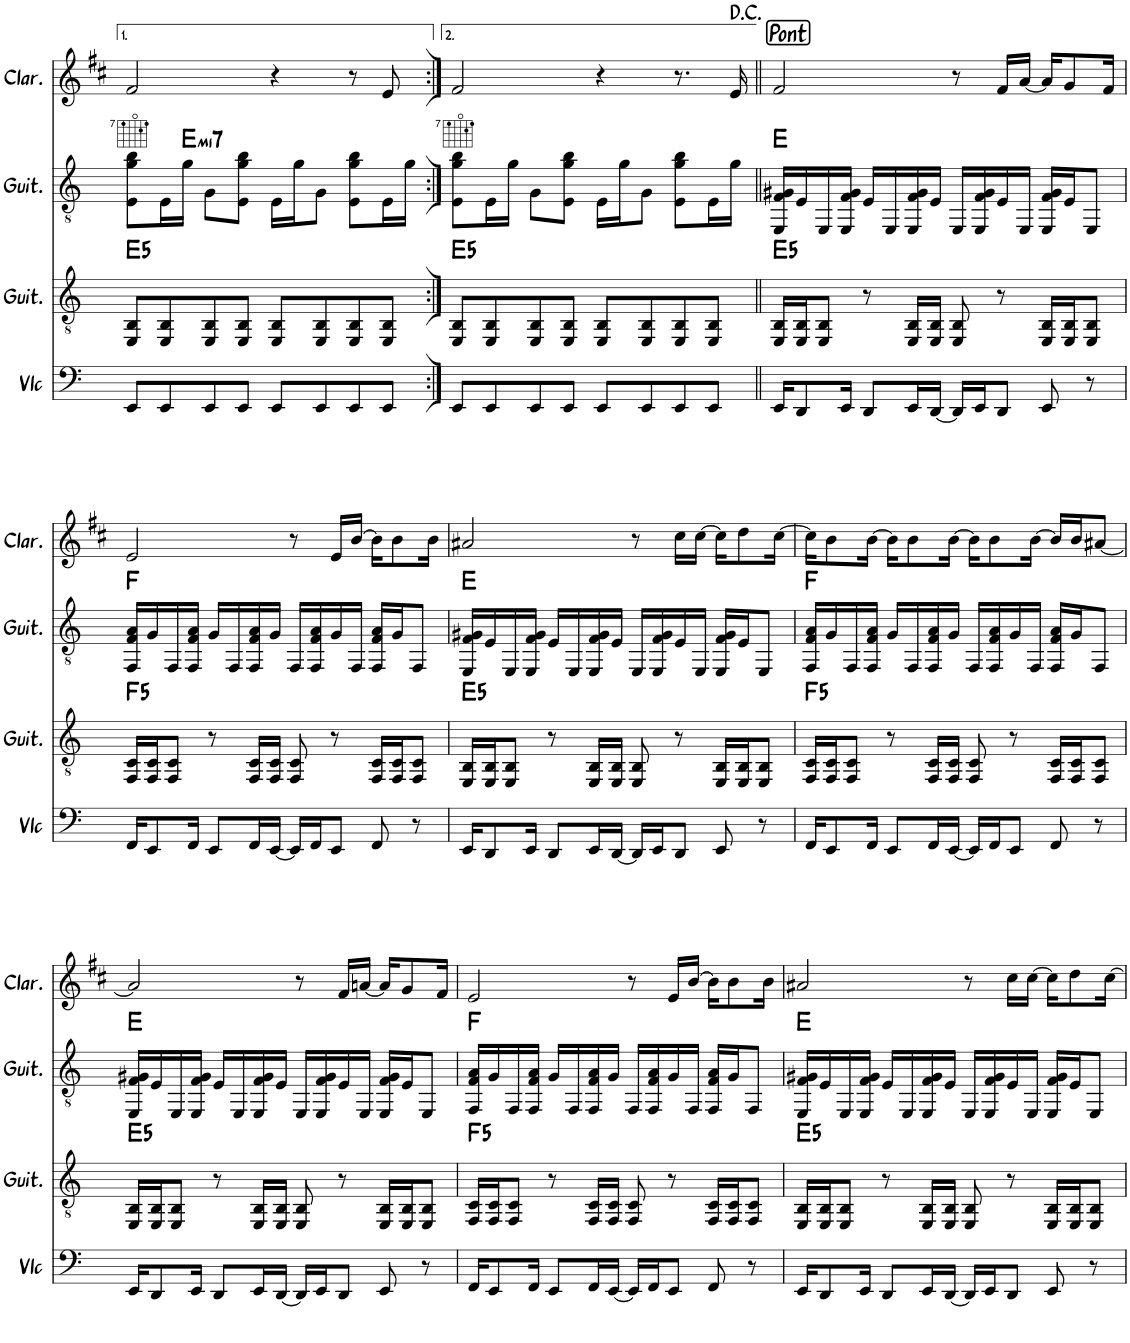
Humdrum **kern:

**kern	**kern	**kern	**harte	**kern
*part4	*part3	*part2	*part2	*part1
*staff4	*staff3	*staff2	*	*staff1
*I"Violoncelle	*I"Guitare Classique	*I"Guitare Classique	*	*I"Clarinette
*I'Vlc	*I'Guit.	*I'Guit.	*	*I'Clar.
!!LO:PB:g=z
*clefF4	*clefGv2	*clefGv2	*	*clefG2
*	*	*	*	*Trd1c2
*k[]	*k[]	*k[]	*	*k[f#c#]
*M4/4	*M4/4	*M4/4	*	*M4/4
=12	=12	=12	=12	=12
8EE/L	8EE/ 8BB/L	8E\ 8g\ 8b\L	.	2f#/
8EE/	8EE/ 8BB/	16E\L	.	.
!	!	!	!LO:H:kt=mi7	!
.	.	16g\JJ	E:min7	.
8EE/	8EE/ 8BB/	8G\L	.	.
8EE/J	8EE/ 8BB/J	8E\ 8g\ 8b\J	.	.
8EE/L	8EE/ 8BB/L	16E\LL	.	4r
.	.	16g\J	.	.
8EE/	8EE/ 8BB/	8G\J	.	.
8EE/	8EE/ 8BB/	8E\ 8g\ 8b\L	.	8r
8EE/J	8EE/ 8BB/J	16E\L	.	8e/
.	.	16g\JJ	.	.
=13:|!	=13:|!	=13:|!	=13:|!	=13:|!
8EE/L	8EE/ 8BB/L	8E\ 8g\ 8b\L	.	2f#/
8EE/	8EE/ 8BB/	16E\L	.	.
.	.	16g\JJ	.	.
8EE/	8EE/ 8BB/	8G\L	.	.
8EE/J	8EE/ 8BB/J	8E\ 8g\ 8b\J	.	.
8EE/L	8EE/ 8BB/L	16E\LL	.	4r
.	.	16g\J	.	.
8EE/	8EE/ 8BB/	8G\J	.	.
8EE/	8EE/ 8BB/	8E\ 8g\ 8b\L	.	8.r
8EE/J	8EE/ 8BB/J	16E\L	.	.
.	.	16g\JJ	.	16e/
!!LO:REH:place=s1:a:rj:fs=14:t=Pont
=14||	=14||	=14||	=14||	=14||
16EE/KL	16EE/ 16BB/LL	16EE/ 16F/ 16G#X/LL	E:maj	2f#/
8DD/	16EE/ 16BB/J	16E/	.	.
.	8EE/ 8BB/J	16EE/	.	.
16EE/Jk	.	16EE/ 16F/ 16G#/JJ	.	.
8DD/L	8r	16E/LL	.	.
.	.	16EE/	.	.
16EE/L	16EE/ 16BB/LL	16EE/ 16F/ 16G#/	.	.
[16DD/JJ	16EE/ 16BB/JJ	16E/JJ	.	.
16DD/LL]	8EE/ 8BB/	16EE/LL	.	8r
16EE/J	.	16EE/ 16F/ 16G#/	.	.
8DD/J	8r	16E/	.	16f#/LL
.	.	16EE/JJ	.	[16a/JJ
8EE/	16EE/ 16BB/LL	16EE/ 16F/ 16G#/LL	.	16a/KL]
.	16EE/ 16BB/J	16E/J	.	8g/
8r	8EE/ 8BB/J	8EE/J	.	.
.	.	.	.	16f#/Jk
!!LO:LB:g=z
=15	=15	=15	=15	=15
16FF/KL	16FF/ 16C/LL	16FF/ 16F/ 16A/LL	F:maj	2e/
8EE/	16FF/ 16C/J	16G/	.	.
.	8FF/ 8C/J	16FF/	.	.
16FF/Jk	.	16FF/ 16F/ 16A/JJ	.	.
8EE/L	8r	16G/LL	.	.
.	.	16FF/	.	.
16FF/L	16FF/ 16C/LL	16FF/ 16F/ 16A/	.	.
[16EE/JJ	16FF/ 16C/JJ	16G/JJ	.	.
16EE/LL]	8FF/ 8C/	16FF/LL	.	8r
16FF/J	.	16FF/ 16F/ 16A/	.	.
8EE/J	8r	16G/	.	16e/LL
.	.	16FF/JJ	.	[16b/JJ
8FF/	16FF/ 16C/LL	16FF/ 16F/ 16A/LL	.	16b\KL]
.	16FF/ 16C/J	16G/J	.	8b\
8r	8FF/ 8C/J	8FF/J	.	.
.	.	.	.	16b\Jk
=16	=16	=16	=16	=16
16EE/KL	16EE/ 16BB/LL	16EE/ 16F/ 16G#X/LL	E:maj	2a#X/
8DD/	16EE/ 16BB/J	16E/	.	.
.	8EE/ 8BB/J	16EE/	.	.
16EE/Jk	.	16EE/ 16F/ 16G#/JJ	.	.
8DD/L	8r	16E/LL	.	.
.	.	16EE/	.	.
16EE/L	16EE/ 16BB/LL	16EE/ 16F/ 16G#/	.	.
[16DD/JJ	16EE/ 16BB/JJ	16E/JJ	.	.
16DD/LL]	8EE/ 8BB/	16EE/LL	.	8r
16EE/J	.	16EE/ 16F/ 16G#/	.	.
8DD/J	8r	16E/	.	16cc#\LL
.	.	16EE/JJ	.	[16cc#\JJ
8EE/	16EE/ 16BB/LL	16EE/ 16F/ 16G#/LL	.	16cc#\KL]
.	16EE/ 16BB/J	16E/J	.	8dd\
8r	8EE/ 8BB/J	8EE/J	.	.
.	.	.	.	[16cc#\Jk
=17	=17	=17	=17	=17
16FF/KL	16FF/ 16C/LL	16FF/ 16F/ 16A/LL	F:maj	16cc#\KL]
8EE/	16FF/ 16C/J	16G/	.	8b\
.	8FF/ 8C/J	16FF/	.	.
16FF/Jk	.	16FF/ 16F/ 16A/JJ	.	[16b\Jk
8EE/L	8r	16G/LL	.	16b\KL]
.	.	16FF/	.	8b\
16FF/L	16FF/ 16C/LL	16FF/ 16F/ 16A/	.	.
[16EE/JJ	16FF/ 16C/JJ	16G/JJ	.	[16b\Jk
16EE/LL]	8FF/ 8C/	16FF/LL	.	16b\KL]
16FF/J	.	16FF/ 16F/ 16A/	.	8b\
8EE/J	8r	16G/	.	.
.	.	16FF/JJ	.	[16b\Jk
8FF/	16FF/ 16C/LL	16FF/ 16F/ 16A/LL	.	16b/LL]
.	16FF/ 16C/J	16G/J	.	16b/J
8r	8FF/ 8C/J	8FF/J	.	[8a#X/J
!!LO:LB:g=z
=18	=18	=18	=18	=18
16EE/KL	16EE/ 16BB/LL	16EE/ 16F/ 16G#X/LL	E:maj	2a#/]
8DD/	16EE/ 16BB/J	16E/	.	.
.	8EE/ 8BB/J	16EE/	.	.
16EE/Jk	.	16EE/ 16F/ 16G#/JJ	.	.
8DD/L	8r	16E/LL	.	.
.	.	16EE/	.	.
16EE/L	16EE/ 16BB/LL	16EE/ 16F/ 16G#/	.	.
[16DD/JJ	16EE/ 16BB/JJ	16E/JJ	.	.
16DD/LL]	8EE/ 8BB/	16EE/LL	.	8r
16EE/J	.	16EE/ 16F/ 16G#/	.	.
8DD/J	8r	16E/	.	16f#/LL
.	.	16EE/JJ	.	[16an/JJ
8EE/	16EE/ 16BB/LL	16EE/ 16F/ 16G#/LL	.	16a/KL]
.	16EE/ 16BB/J	16E/J	.	8g/
8r	8EE/ 8BB/J	8EE/J	.	.
.	.	.	.	16f#/Jk
=19	=19	=19	=19	=19
16FF/KL	16FF/ 16C/LL	16FF/ 16F/ 16A/LL	F:maj	2e/
8EE/	16FF/ 16C/J	16G/	.	.
.	8FF/ 8C/J	16FF/	.	.
16FF/Jk	.	16FF/ 16F/ 16A/JJ	.	.
8EE/L	8r	16G/LL	.	.
.	.	16FF/	.	.
16FF/L	16FF/ 16C/LL	16FF/ 16F/ 16A/	.	.
[16EE/JJ	16FF/ 16C/JJ	16G/JJ	.	.
16EE/LL]	8FF/ 8C/	16FF/LL	.	8r
16FF/J	.	16FF/ 16F/ 16A/	.	.
8EE/J	8r	16G/	.	16e/LL
.	.	16FF/JJ	.	[16b/JJ
8FF/	16FF/ 16C/LL	16FF/ 16F/ 16A/LL	.	16b\KL]
.	16FF/ 16C/J	16G/J	.	8b\
8r	8FF/ 8C/J	8FF/J	.	.
.	.	.	.	16b\Jk
=20	=20	=20	=20	=20
16EE/KL	16EE/ 16BB/LL	16EE/ 16F/ 16G#X/LL	E:maj	2a#X/
8DD/	16EE/ 16BB/J	16E/	.	.
.	8EE/ 8BB/J	16EE/	.	.
16EE/Jk	.	16EE/ 16F/ 16G#/JJ	.	.
8DD/L	8r	16E/LL	.	.
.	.	16EE/	.	.
16EE/L	16EE/ 16BB/LL	16EE/ 16F/ 16G#/	.	.
[16DD/JJ	16EE/ 16BB/JJ	16E/JJ	.	.
16DD/LL]	8EE/ 8BB/	16EE/LL	.	8r
16EE/J	.	16EE/ 16F/ 16G#/	.	.
8DD/J	8r	16E/	.	16cc#\LL
.	.	16EE/JJ	.	[16cc#\JJ
8EE/	16EE/ 16BB/LL	16EE/ 16F/ 16G#/LL	.	16cc#\KL]
.	16EE/ 16BB/J	16E/J	.	8dd\
8r	8EE/ 8BB/J	8EE/J	.	.
.	.	.	.	[16cc#\Jk
=	=	=	=	=
*-	*-	*-	*-	*-
